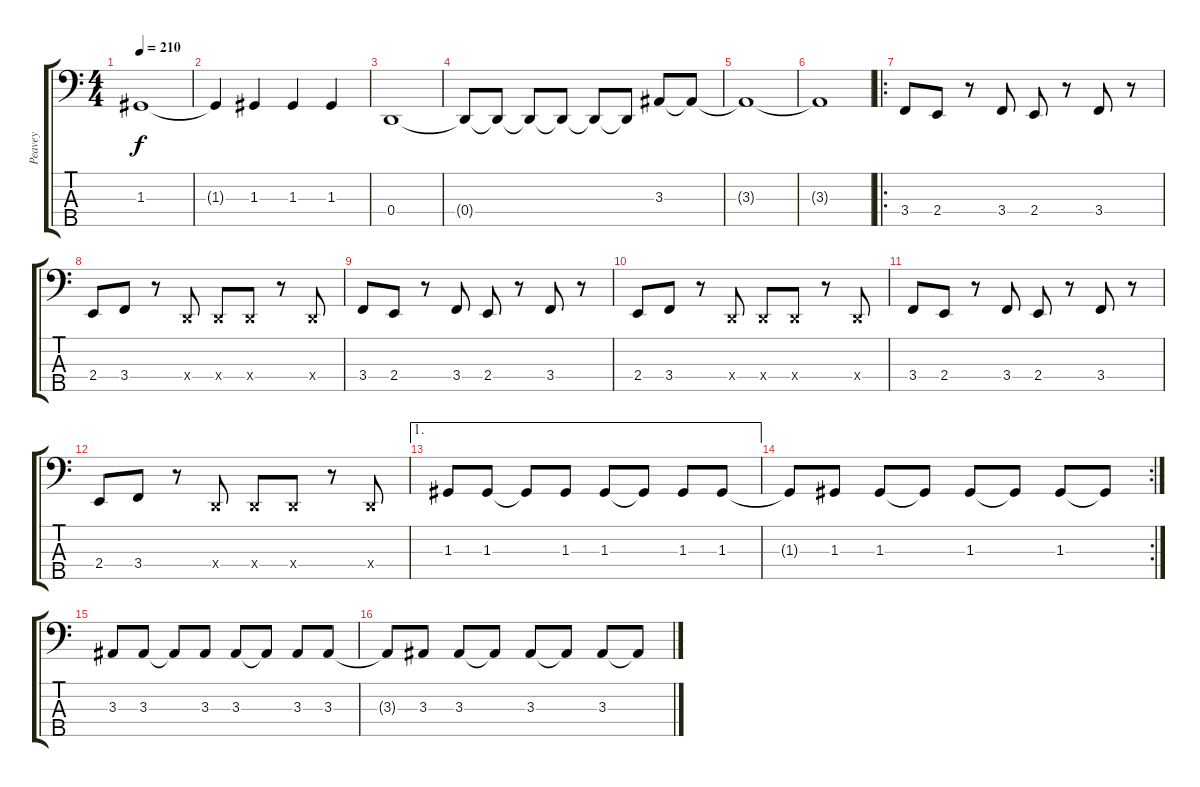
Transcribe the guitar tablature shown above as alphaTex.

\track ("Peavey" "Peavey") {instrument electricbasspick}
\staff {score tabs}
\tuning (F2 C2 G1 D1 A0) {hide}
\ts (4 4)
\tempo 210
\clef f4
\ks c
1.3.1{dy f} |
1.3{t}.4 1.3.4 1.3.4 1.3.4 |
0.4.1 |
0.4{t}.8 0.4{t}.8 0.4{t}.8 0.4{t}.8 0.4{t}.8 0.4{t}.8 3.3.8 3.3{t}.8 |
3.3{t}.1 |
3.3{t}.1 |
\ro
3.4.8 2.4.8 r.8 3.4.8 2.4.8 r.8 3.4.8 r.8 |
2.4.8 3.4.8 r.8 0.4{x}.8 0.4{x}.8 0.4{x}.8 r.8 0.4{x}.8 |
3.4.8 2.4.8 r.8 3.4.8 2.4.8 r.8 3.4.8 r.8 |
2.4.8 3.4.8 r.8 0.4{x}.8 0.4{x}.8 0.4{x}.8 r.8 0.4{x}.8 |
3.4.8 2.4.8 r.8 3.4.8 2.4.8 r.8 3.4.8 r.8 |
2.4.8 3.4.8 r.8 0.4{x}.8 0.4{x}.8 0.4{x}.8 r.8 0.4{x}.8 |
\ae 1
1.3.8 1.3.8 1.3{t}.8 1.3.8 1.3.8 1.3{t}.8 1.3.8 1.3.8 |
\rc 2
1.3{t}.8 1.3.8 1.3.8 1.3{t}.8 1.3.8 1.3{t}.8 1.3.8 1.3{t}.8 |
3.3.8 3.3.8 3.3{t}.8 3.3.8 3.3.8 3.3{t}.8 3.3.8 3.3.8 |
3.3{t}.8 3.3.8 3.3.8 3.3{t}.8 3.3.8 3.3{t}.8 3.3.8 3.3{t}.8
